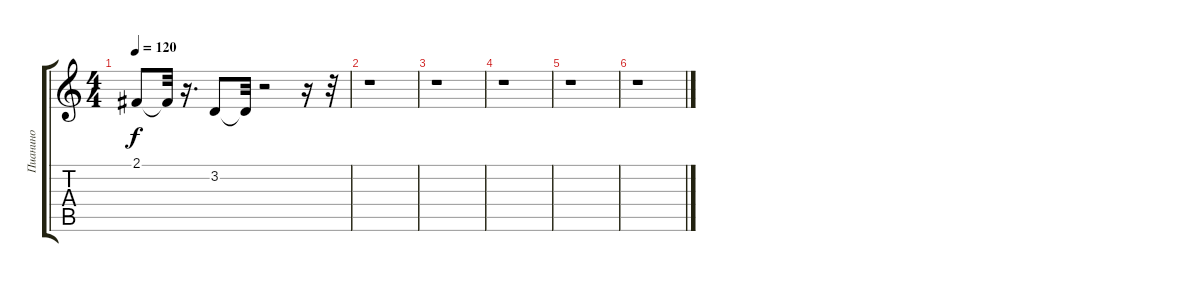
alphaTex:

\track ("Пианино" "Пианино") {instrument electricgrandpiano}
\staff {score tabs}
\tuning (E4 B3 G3 D3 A2 E2) {hide}
\ts (4 4)
\tempo 120
\clef g2
\ks c
2.1.8{dy f} 2.1{t}.32 r.16{d} 3.2.8 3.2{t}.32 r.2 r.16 r.32 |
r.1 |
r.1 |
r.1 |
r.1 |
r.1
